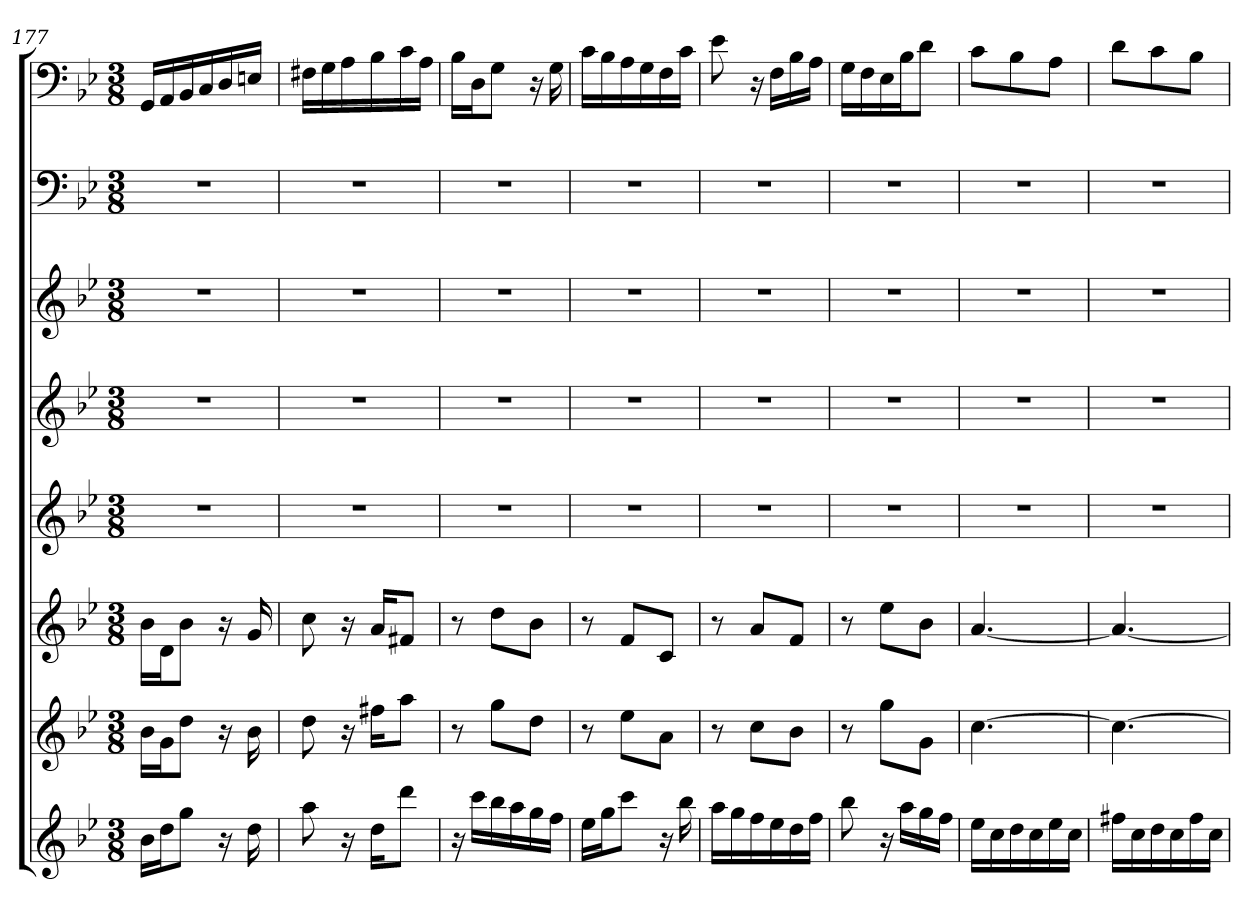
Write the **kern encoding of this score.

**kern	**kern	**kern	**kern	**kern	**kern	**kern	**kern
*part8	*part7	*part6	*part5	*part4	*part3	*part2	*part1
*staff8	*staff7	*staff6	*staff5	*staff4	*staff3	*staff2	*staff1
*clefG2	*clefG2	*clefG2	*clefG2	*clefG2	*clefG2	*clefF4	*clefF4
*k[b-e-]	*k[b-e-]	*k[b-e-]	*k[b-e-]	*k[b-e-]	*k[b-e-]	*k[b-e-]	*k[b-e-]
*g:	*g:	*g:	*g:	*g:	*g:	*g:	*g:
*M3/8	*M3/8	*M3/8	*M3/8	*M3/8	*M3/8	*M3/8	*M3/8
=177	=177	=177	=177	=177	=177	=177	=177
16b-\LL	16b-\LL	16b-\LL	4.r	4.r	4.r	4.r	16GG/LL
16dd\J	16g\J	16d\J	.	.	.	.	16AA/
8gg\J	8dd\J	8b-\J	.	.	.	.	16BB-/
.	.	.	.	.	.	.	16C/
16r	16r	16r	.	.	.	.	16D/
16dd	16b-	16g	.	.	.	.	16En/JJ
=178	=178	=178	=178	=178	=178	=178	=178
8aa	8dd	8cc	4.r	4.r	4.r	4.r	16F#X\LL
.	.	.	.	.	.	.	16G\
16r	16r	16r	.	.	.	.	16A\
16dd\KL	16ff#X\KL	16a/KL	.	.	.	.	16B-\
8ddd\J	8aa\J	8f#X/J	.	.	.	.	16c\
.	.	.	.	.	.	.	16A\JJ
=179	=179	=179	=179	=179	=179	=179	=179
16r	8r	8r	4.r	4.r	4.r	4.r	16B-\LL
16ccc\LL	.	.	.	.	.	.	16D\J
16bb-\	8gg\L	8dd\L	.	.	.	.	8G\J
16aa\	.	.	.	.	.	.	.
16gg\	8dd\J	8b-\J	.	.	.	.	16r
16ff\JJ	.	.	.	.	.	.	16G
=180	=180	=180	=180	=180	=180	=180	=180
16ee-\LL	8r	8r	4.r	4.r	4.r	4.r	16c\LL
16gg\J	.	.	.	.	.	.	16B-\
8ccc\J	8ee-\L	8f/L	.	.	.	.	16A\
.	.	.	.	.	.	.	16G\
16r	8a\J	8c/J	.	.	.	.	16F\
16bb-	.	.	.	.	.	.	16c\JJ
=181	=181	=181	=181	=181	=181	=181	=181
16aa\LL	8r	8r	4.r	4.r	4.r	4.r	8e-
16gg\	.	.	.	.	.	.	.
16ff\	8cc\L	8a/L	.	.	.	.	16r
16ee-\	.	.	.	.	.	.	16F\LL
16dd\	8b-\J	8f/J	.	.	.	.	16B-\
16ff\JJ	.	.	.	.	.	.	16A\JJ
=182	=182	=182	=182	=182	=182	=182	=182
8bb-	8r	8r	4.r	4.r	4.r	4.r	16G\LL
.	.	.	.	.	.	.	16F\
16r	8gg\L	8ee-\L	.	.	.	.	16E-\
16aa\LL	.	.	.	.	.	.	16B-\J
16gg\	8g\J	8b-\J	.	.	.	.	8d\J
16ff\JJ	.	.	.	.	.	.	.
=183	=183	=183	=183	=183	=183	=183	=183
16ee-\LL	[4.cc	[4.a	4.r	4.r	4.r	4.r	8c\L
16cc\	.	.	.	.	.	.	.
16dd\	.	.	.	.	.	.	8B-\
16cc\	.	.	.	.	.	.	.
16ee-\	.	.	.	.	.	.	8A\J
16cc\JJ	.	.	.	.	.	.	.
=184	=184	=184	=184	=184	=184	=184	=184
16ff#X\LL	4.cc_	4.a_	4.r	4.r	4.r	4.r	8d\L
16cc\	.	.	.	.	.	.	.
16dd\	.	.	.	.	.	.	8c\
16cc\	.	.	.	.	.	.	.
16ff#\	.	.	.	.	.	.	8B-\J
16cc\JJ	.	.	.	.	.	.	.
=	=	=	=	=	=	=	=
*-	*-	*-	*-	*-	*-	*-	*-
